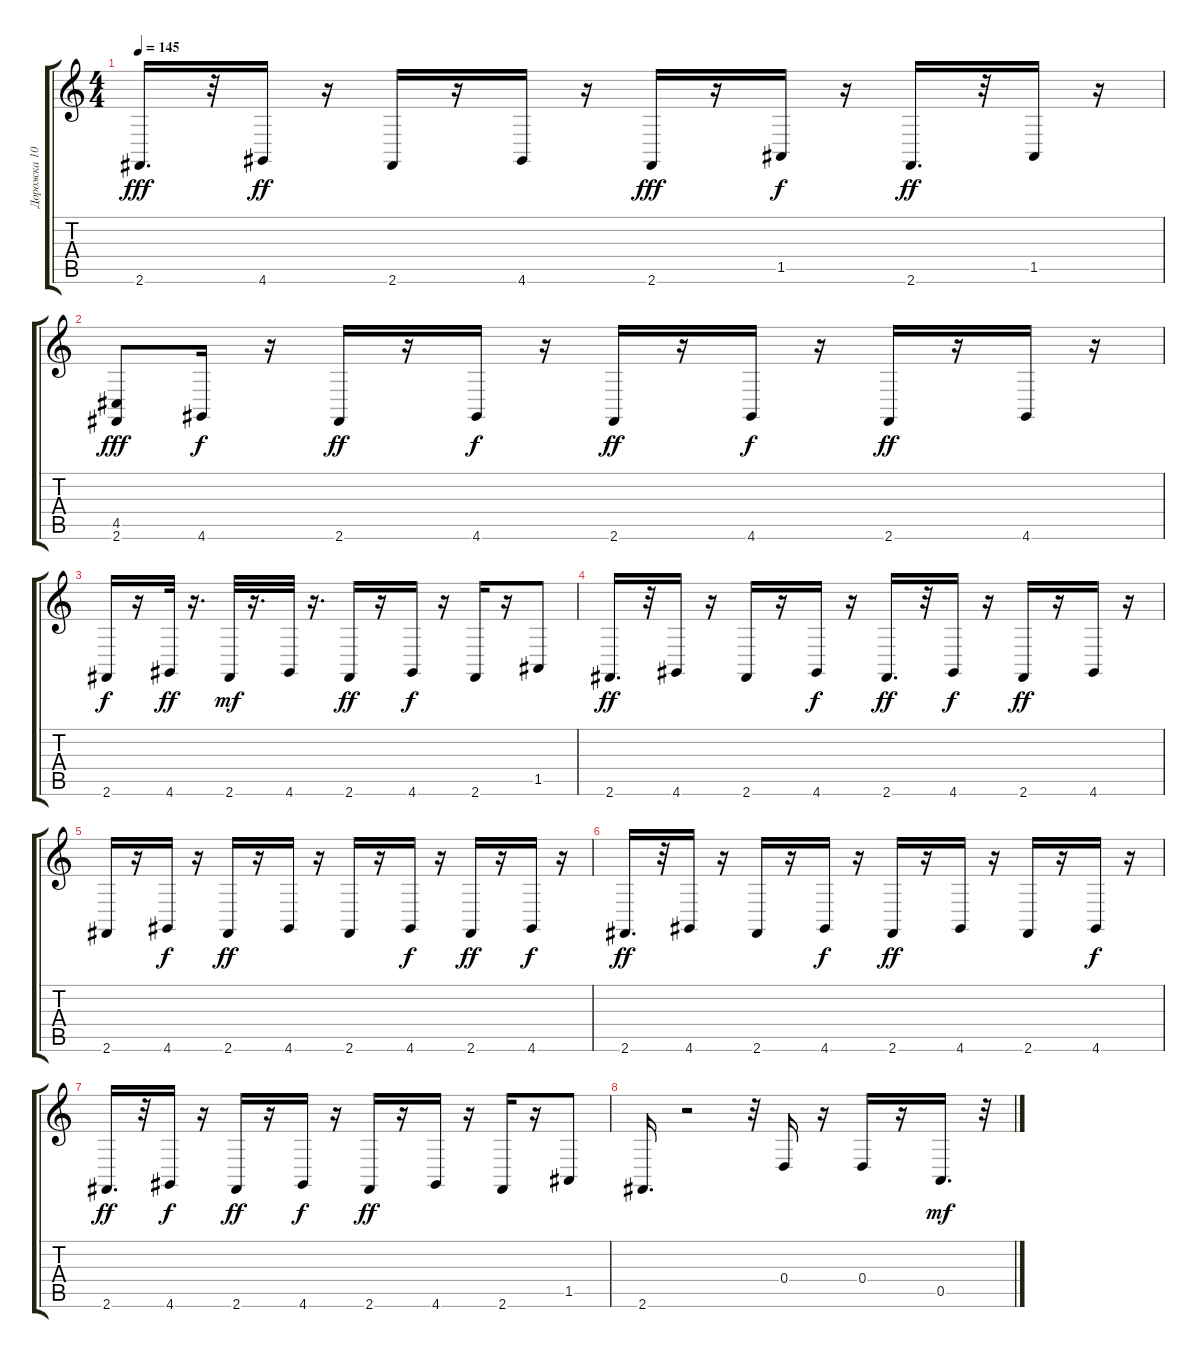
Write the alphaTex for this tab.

\track ("Дорожка 10" "Дорожка 10") {instrument acousticgrandpiano}
\staff {score tabs}
\tuning (E4 B3 G3 D3 A2 E2) {hide}
\ts (4 4)
\tempo 145
\clef g2
\ks c
2.6.16{d dy fff} r.32 4.6.16{dy ff} r.16 2.6.16 r.16 4.6.16 r.16 2.6.16{dy fff} r.16 1.5.16{dy f} r.16 2.6.16{d dy ff} r.32 1.5.16 r.16 |
(4.5 2.6).8{dy fff} 4.6.16{dy f} r.16 2.6.16{dy ff} r.16 4.6.16{dy f} r.16 2.6.16{dy ff} r.16 4.6.16{dy f} r.16 2.6.16{dy ff} r.16 4.6.16 r.16 |
2.6.16{dy f} r.16 4.6.32{dy ff} r.16{d} 2.6.32{dy mf} r.16{d} 4.6.32 r.16{d} 2.6.16{dy ff} r.16 4.6.16{dy f} r.16 2.6.16 r.16 1.5.8 |
2.6.16{d dy ff} r.32 4.6.16 r.16 2.6.16 r.16 4.6.16{dy f} r.16 2.6.16{d dy ff} r.32 4.6.16{dy f} r.16 2.6.16{dy ff} r.16 4.6.16 r.16 |
2.6.16 r.16 4.6.16{dy f} r.16 2.6.16{dy ff} r.16 4.6.16 r.16 2.6.16 r.16 4.6.16{dy f} r.16 2.6.16{dy ff} r.16 4.6.16{dy f} r.16 |
2.6.16{d dy ff} r.32 4.6.16 r.16 2.6.16 r.16 4.6.16{dy f} r.16 2.6.16{dy ff} r.16 4.6.16 r.16 2.6.16 r.16 4.6.16{dy f} r.16 |
2.6.16{d dy ff} r.32 4.6.16{dy f} r.16 2.6.16{dy ff} r.16 4.6.16{dy f} r.16 2.6.16{dy ff} r.16 4.6.16 r.16 2.6.16 r.16 1.5.8 |
2.6.16{d} r.2 r.32 0.4.16 r.16 0.4.16 r.16 0.5.16{d dy mf} r.32
